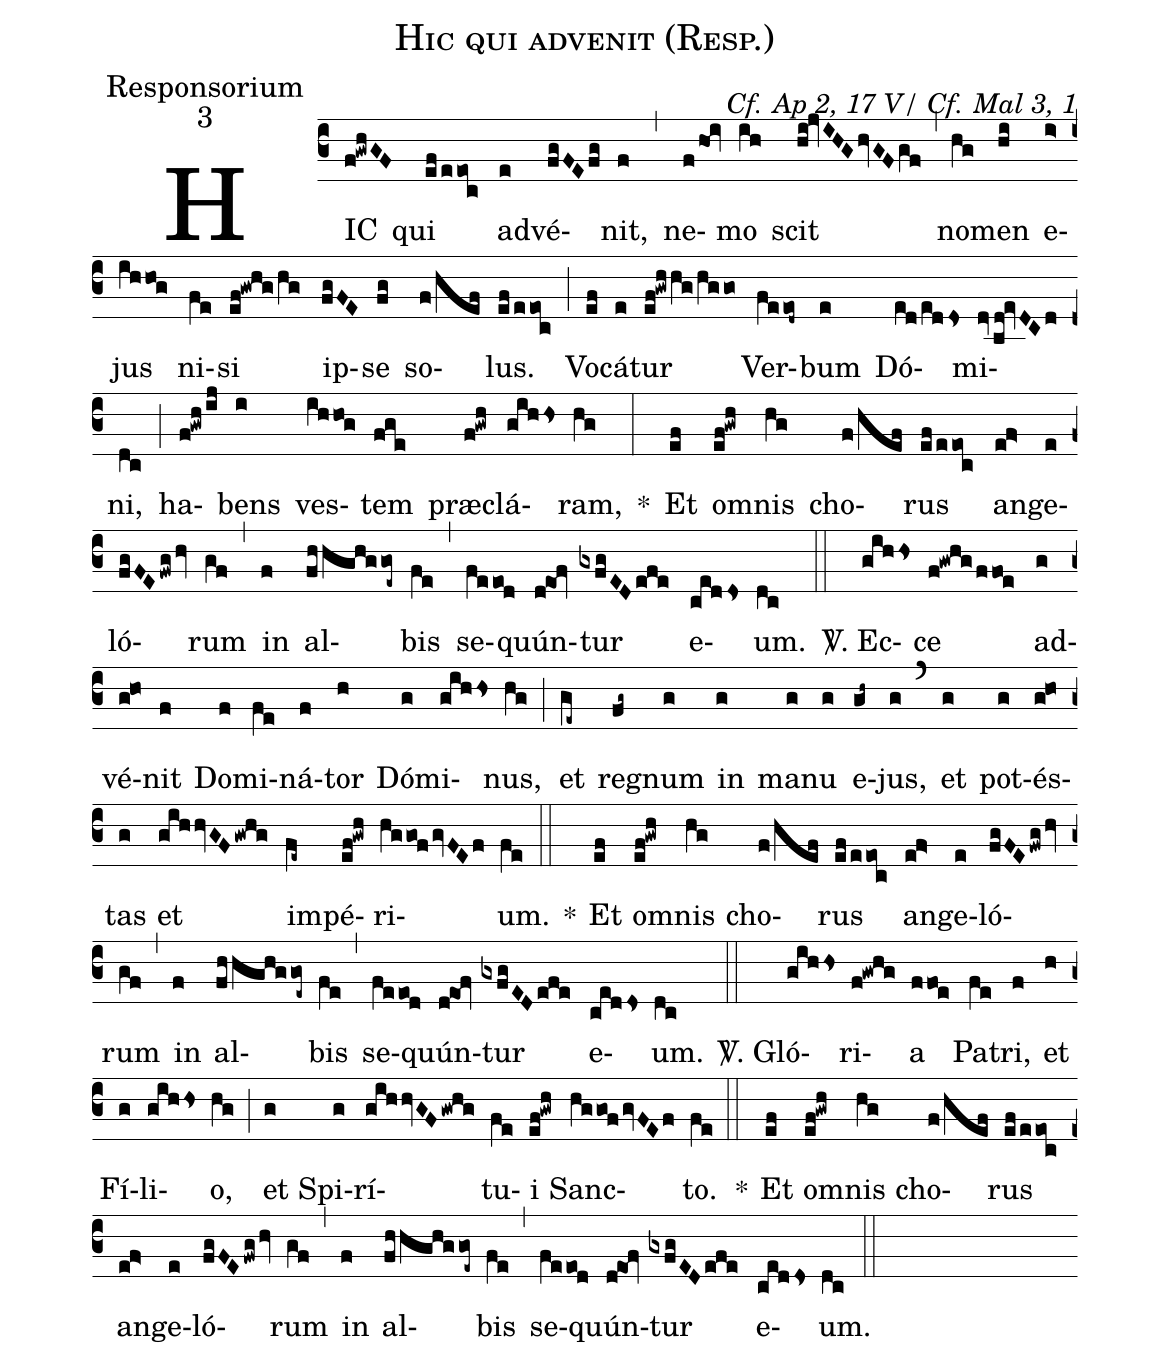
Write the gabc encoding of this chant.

name:Hic qui advenit (Resp.);
office-part:Responsorium;
mode:3;
commentary:Cf. Ap 2, 17 V/ Cf. Mal 3, 1;
%%
(c3)HIC(f!gwhGF) qui(ef/eeoc) ad(e)vé(fgFEfg)nit,(f) (,) ne(fhoi)mo(ih) scit(hi!jvIHGhvGFgf) (,) no(hg)men(hi) e(i>)jus(ihhog) ni(fe)si(ef!gwhg/hg) ip(fgFE)se(fg) so(f/hef)lus.(ef/eeoc) (;) Vo(ef)cá(e)tur(ef!gwhhg/hggo) Ver(feeod~)bum(e) Dó(ed/edds)mi(dv/bd!evDCd)ni,(dc) (;) ha(f!gwh/ij)bens(i) ves(ihhog)tem(fge) præ(f!gwh)clá(gihhs)ram,(hg) *(:) Et(ef) om(ef!gwh)nis(hg) cho(f/hef)rus(ef/eeoc) an(ef>)ge(e)ló(fgFE/fwg/hv)rum(gf) (,) in(f) al(fhhghg/goe~)bis(fe) (,) se(feeod)quún(d!eof)tur(gxfgEDefe) e(cedds)um.(dc) (::)

<sp>V/</sp>. Ec(gihhs)ce(f!gwhg/ffoe) ad(g)vé(g!ho)nit(f) Do(f)mi(fe)ná(f)tor(h) Dó(g)mi(gihhs)nus,(hg) (;) et(ge~) re(fg~)gnum(g) in(g) ma(g)nu(g) e(gh~)jus,(g) (`) et(g) pot(g)és(g!ho)tas(g) et(gihhvGF/gwhg) im(fe~)pé(ef!gwh)ri(hggof/gvFEf)um.(fe) (::)
*() Et(ef) om(ef!gwh)nis(hg) cho(f/hef)rus(ef/eeoc) an(ef>)ge(e)ló(fgFE/fwg/hv)rum(gf) (,) in(f) al(fhhghg/goe~)bis(fe) (,) se(feeod)quún(d!eof)tur(gxfgEDefe) e(cedds)um.(dc) (::)

<sp>V/</sp>. Gló(gihhs)ri(f!gwhg)a(ffoe) Pa(fe)tri,(f) et(h) Fí(g)li(gihhs)o,(hg) (;) et(g) Spi(g)rí(gihhvGF/gwhg)tu(fe)i(ef!gwh) Sanc(hggof/gvFEf)to.(fe) (::)
*() Et(ef) om(ef!gwh)nis(hg) cho(f/hef)rus(ef/eeoc) an(ef>)ge(e)ló(fgFE/fwg/hv)rum(gf) (,) in(f) al(fhhghg/goe~)bis(fe) (,) se(feeod)quún(d!eof)tur(gxfgEDefe) e(cedds)um.(dc) (::)
